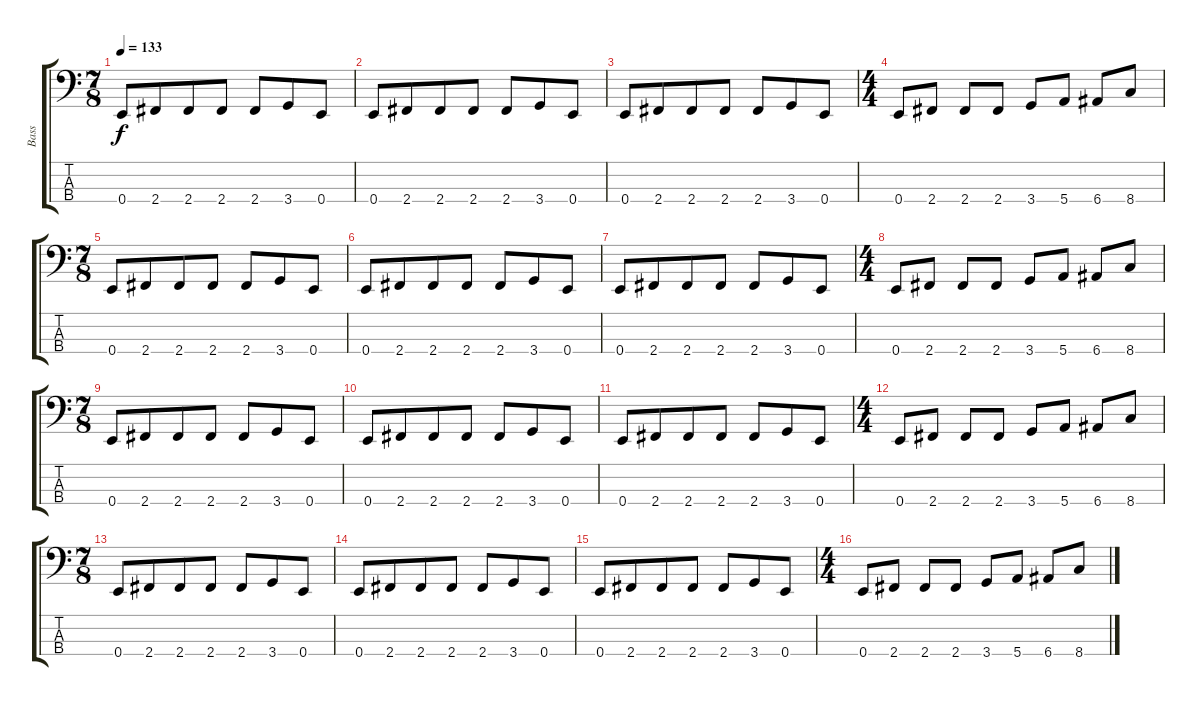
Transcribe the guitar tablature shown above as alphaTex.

\track ("Bass" "Bass") {instrument electricbassfinger}
\staff {score tabs}
\tuning (G2 D2 A1 E1) {hide}
\ts (7 8)
\tempo 133
\clef f4
\ks c
0.4.8{dy f} 2.4.8 2.4.8 2.4.8 2.4.8 3.4.8 0.4.8 |
0.4.8 2.4.8 2.4.8 2.4.8 2.4.8 3.4.8 0.4.8 |
0.4.8 2.4.8 2.4.8 2.4.8 2.4.8 3.4.8 0.4.8 |
\ts (4 4)
0.4.8 2.4.8 2.4.8 2.4.8 3.4.8 5.4.8 6.4.8 8.4.8 |
\ts (7 8)
0.4.8 2.4.8 2.4.8 2.4.8 2.4.8 3.4.8 0.4.8 |
0.4.8 2.4.8 2.4.8 2.4.8 2.4.8 3.4.8 0.4.8 |
0.4.8 2.4.8 2.4.8 2.4.8 2.4.8 3.4.8 0.4.8 |
\ts (4 4)
0.4.8 2.4.8 2.4.8 2.4.8 3.4.8 5.4.8 6.4.8 8.4.8 |
\ts (7 8)
0.4.8 2.4.8 2.4.8 2.4.8 2.4.8 3.4.8 0.4.8 |
0.4.8 2.4.8 2.4.8 2.4.8 2.4.8 3.4.8 0.4.8 |
0.4.8 2.4.8 2.4.8 2.4.8 2.4.8 3.4.8 0.4.8 |
\ts (4 4)
0.4.8 2.4.8 2.4.8 2.4.8 3.4.8 5.4.8 6.4.8 8.4.8 |
\ts (7 8)
0.4.8 2.4.8 2.4.8 2.4.8 2.4.8 3.4.8 0.4.8 |
0.4.8 2.4.8 2.4.8 2.4.8 2.4.8 3.4.8 0.4.8 |
0.4.8 2.4.8 2.4.8 2.4.8 2.4.8 3.4.8 0.4.8 |
\ts (4 4)
0.4.8 2.4.8 2.4.8 2.4.8 3.4.8 5.4.8 6.4.8 8.4.8
